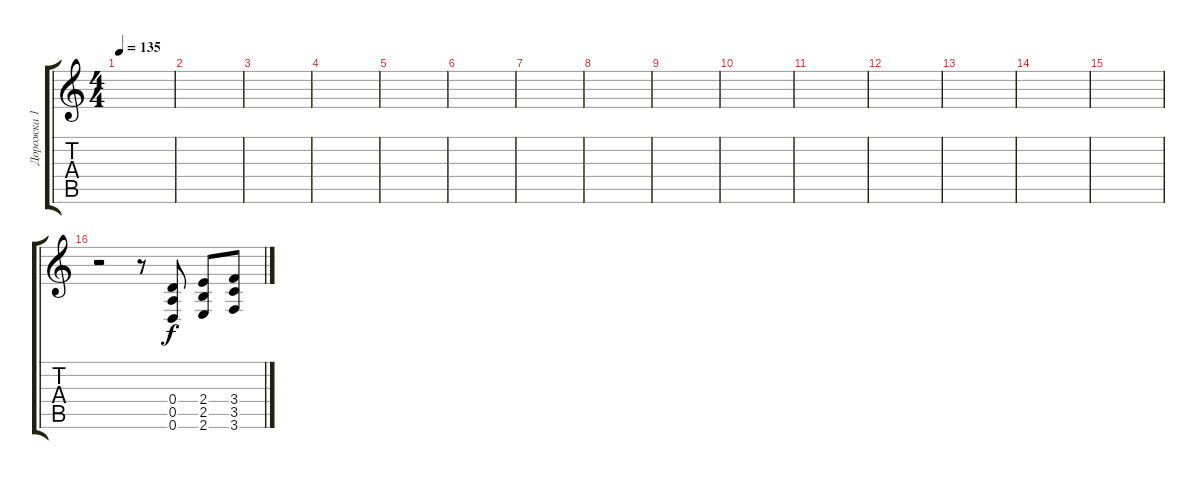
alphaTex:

\track ("Дорожка 1" "Дорожка 1") {instrument distortionguitar}
\staff {score tabs}
\tuning (E4 B3 G3 D3 A2 D2) {hide}
\ts (4 4)
\tempo 135
\clef g2
\ks c
|
|
|
|
|
|
|
|
|
|
|
|
|
|
|
r.2 r.8 (0.4 0.5 0.6).8 (2.4 2.5 2.6).8 (3.4 3.5 3.6).8
